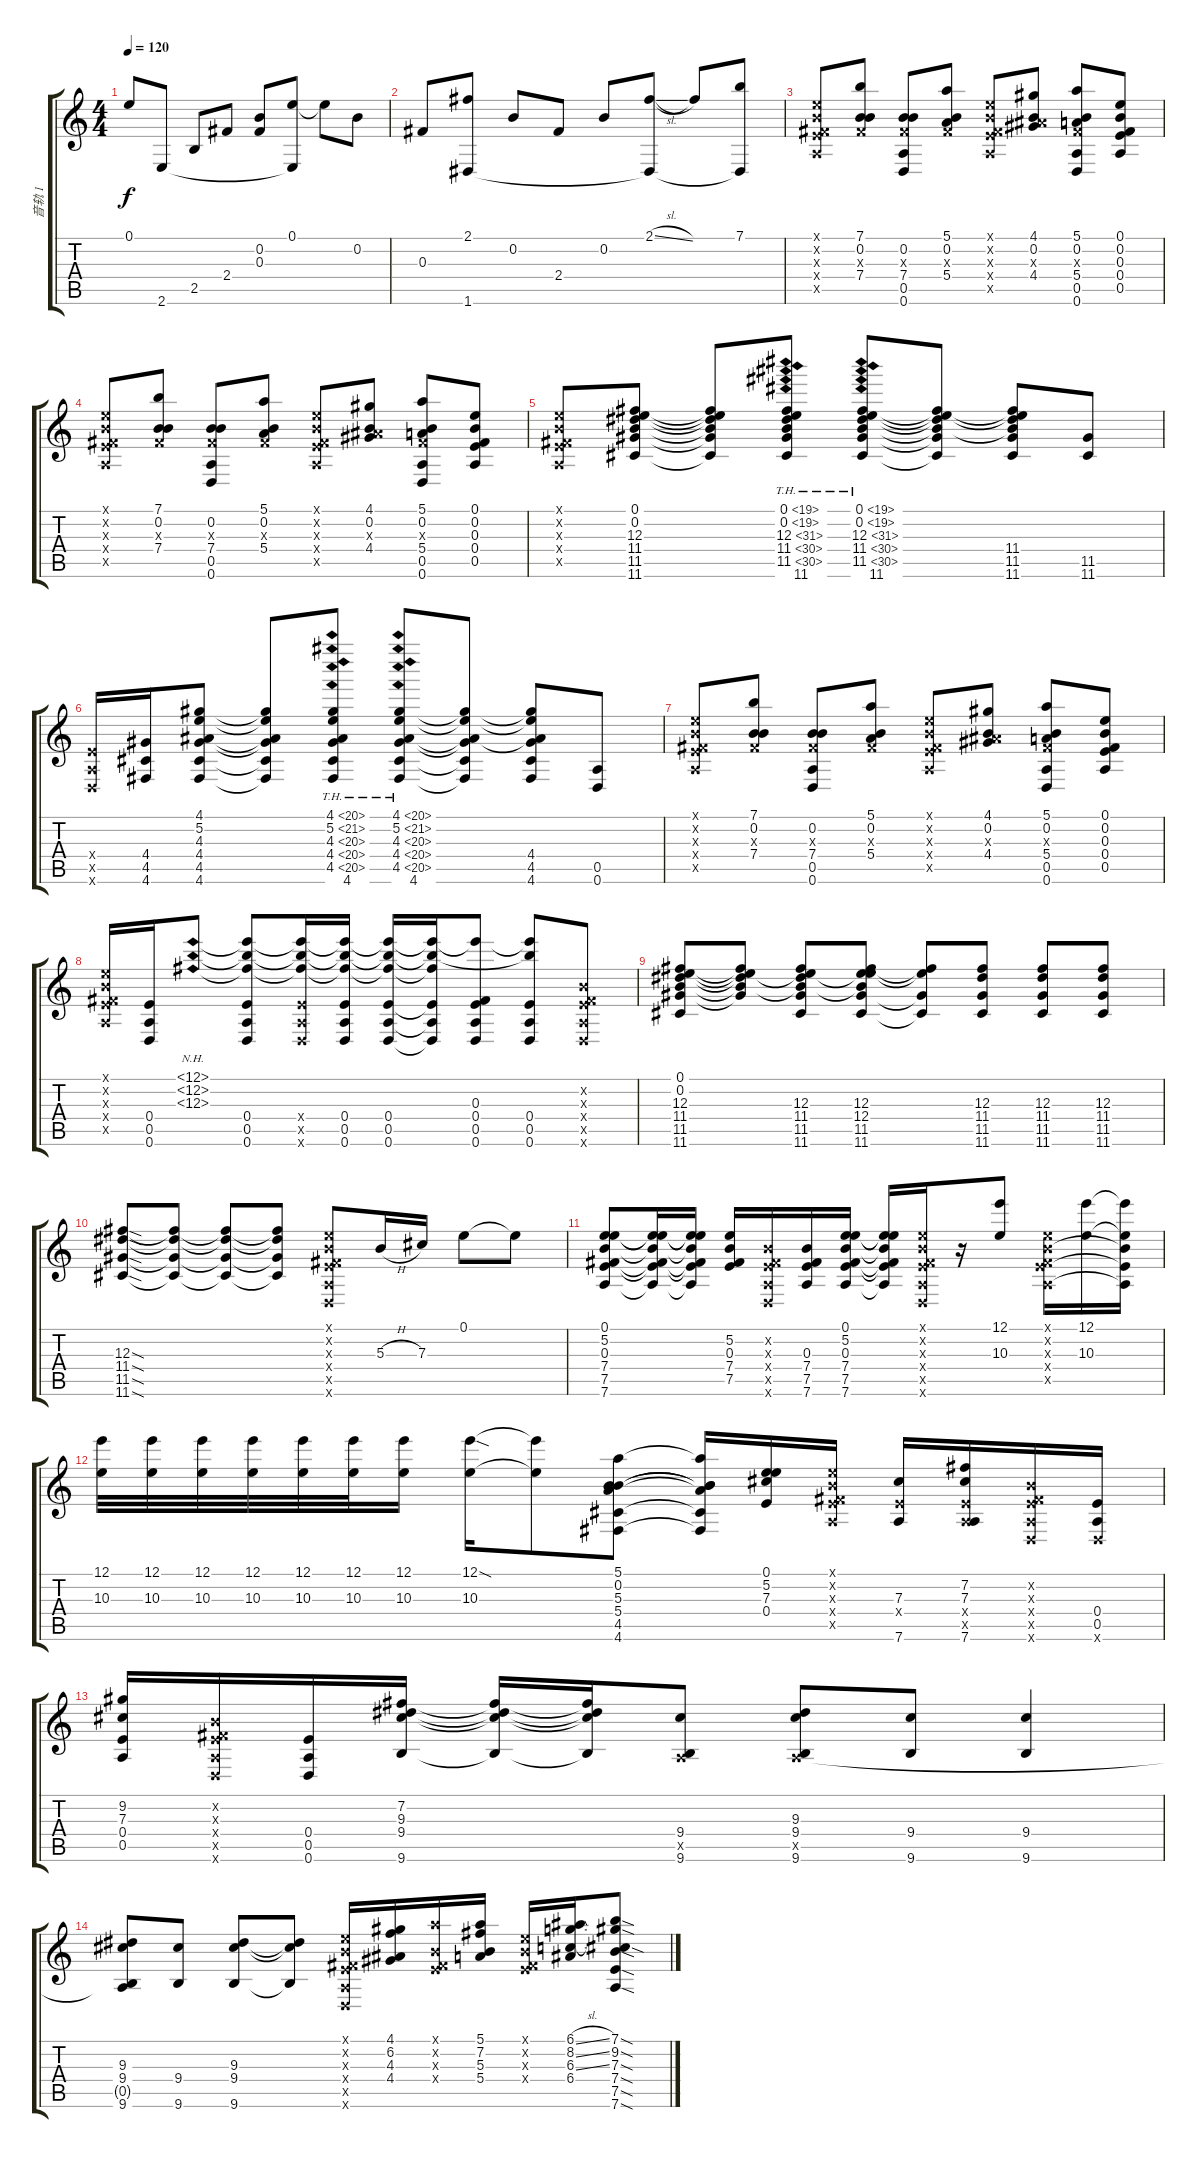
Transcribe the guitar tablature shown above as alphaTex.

\track ("音轨 1" "音轨 1") {instrument acousticguitarnylon}
\staff {score tabs}
\tuning (E4 B3 Gb3 E3 A2 D2) {hide}
\ts (4 4)
\tempo 120
\clef g2
\ks c
0.1{t}.8{dy f} 2.6.8 2.5.8 2.4.8 (0.2 0.3).8 (0.1 2.6{t}).8 0.1{t}.8 0.2.8 |
0.3.8 (2.1 1.6).8 0.2.8 2.4.8 0.2.8 (2.1{sl} 1.6{t}).8 2.1{t}.8 (7.1 1.6{t}).8 |
(0.1{x} 0.2{x} 0.3{x} 0.4{x} 0.5{x}).8 (7.1 0.2 0.3{x} 7.4).8 (0.2 0.3{x} 7.4 0.5 0.6).8 (5.1 0.2 0.3{x} 5.4).8 (0.1{x} 0.2{x} 0.3{x} 0.4{x} 0.5{x}).8 (4.1 0.2 4.3{x} 4.4).8 (5.1 0.2 0.3{x} 5.4 0.5 0.6).8 (0.1 0.2 0.3 0.4 0.5).8 |
(0.1{x} 0.2{x} 0.3{x} 0.4{x} 0.5{x}).8 (7.1 0.2 0.3{x} 7.4).8 (0.2 0.3{x} 7.4 0.5 0.6).8 (5.1 0.2 0.3{x} 5.4).8 (0.1{x} 0.2{x} 0.3{x} 0.4{x} 0.5{x}).8 (4.1 0.2 4.3{x} 4.4).8 (5.1 0.2 0.3{x} 5.4 0.5 0.6).8 (0.1 0.2 0.3 0.4 0.5).8 |
(0.1{x} 0.2{x} 0.3{x} 0.4{x} 0.5{x}).8 (0.1 0.2 12.3 11.4 11.5 11.6).8 (0.1{t} 0.2{t} 12.3{t} 11.4{t} 11.5{t} 11.6{t}).8 (0.1{th 19} 0.2{th 19} 12.3{th 19} 11.4{th 19} 11.5{th 19} 11.6).8 (0.1{th 19} 0.2{th 19} 12.3{th 19} 11.4{th 19} 11.5{th 19} 11.6).8 (0.1{t} 0.2{t} 12.3{t} 11.4{t} 11.5{t} 11.6{t}).8 (0.1{t} 0.2{t} 12.3{t} 11.4 11.5 11.6).8 (11.5 11.6).8 |
(0.4{x} 0.5{x} 0.6{x}).16 (4.4 4.5 4.6).16 (4.1 5.2 4.3 4.4 4.5 4.6).8 (4.1{t} 5.2{t} 4.3{t} 4.4{t} 4.5{t} 4.6{t}).8 (4.1{th 16} 5.2{th 16} 4.3{th 16} 4.4{th 16} 4.5{th 16} 4.6).8 (4.1{th 16} 5.2{th 16} 4.3{th 16} 4.4{th 16} 4.5{th 16} 4.6).8 (4.1{t} 5.2{t} 4.3{t} 4.4{t} 4.5{t} 4.6{t}).8 (4.1{t} 5.2{t} 4.3{t} 4.4 4.5 4.6).8 (0.5 0.6).8 |
(0.1{x} 0.2{x} 0.3{x} 0.4{x} 0.5{x}).8 (7.1 0.2 0.3{x} 7.4).8 (0.2 0.3{x} 7.4 0.5 0.6).8 (5.1 0.2 0.3{x} 5.4).8 (0.1{x} 0.2{x} 0.3{x} 0.4{x} 0.5{x}).8 (4.1 0.2 4.3{x} 4.4).8 (5.1 0.2 0.3{x} 5.4 0.5 0.6).8 (0.1 0.2 0.3 0.4 0.5).8 |
(0.1{x} 0.2{x} 0.3{x} 0.4{x} 0.5{x}).16 (0.4 0.5 0.6).16 (12.1{nh} 12.2{nh} 12.3{nh}).8 (12.1{t} 12.2{t} 12.3{t} 0.4 0.5 0.6).8 (12.1{t} 12.2{t} 12.3{t} 0.4{x} 0.5{x} 0.6{x}).16 (12.1{t} 12.2{t} 12.3{t} 0.4 0.5 0.6).16 (12.1{t} 12.2{t} 12.3{t} 0.4 0.5 0.6).16 (12.1{t} 12.2{t} 12.3{t} 0.4{t} 0.5{t} 0.6{t}).16 (12.1{t} 0.3 0.4 0.5 0.6).8 (12.1{t} 12.2{t} 0.4 0.5 0.6).8 (0.2{x} 0.3{x} 0.4{x} 0.5{x} 0.6{x}).8 |
(0.1 0.2 12.3 11.4 11.5 11.6).8 (0.1{t} 0.2{t} 12.3{t} 11.4{t} 11.5{t}).8 (0.1{t} 0.2{t} 12.3 11.4 11.5 11.6).8 (0.1{t} 0.2{t} 12.3 12.4 11.5 11.6).8 (12.3{t} 12.4{t} 11.5{t} 11.6{t}).8 (12.3 11.4 11.5 11.6).8 (12.3 11.4 11.5 11.6).8 (12.3 11.4 11.5 11.6).8 |
(12.3{sod} 11.4{sod} 11.5{sod} 11.6{sod}).8 (12.3{t} 11.4{t} 11.5{t} 11.6{t}).8 (12.3{t} 11.4{t} 11.5{t} 11.6{t}).8 (12.3{t} 11.4{t} 11.5{t} 11.6{t}).8 (0.1{x} 0.2{x} 0.3{x} 0.4{x} 0.5{x} 0.6{x}).8 5.3{h}.16 7.3.16 0.1.8 0.1{t}.8 |
(0.1 5.2 0.3 7.4 7.5 7.6).8 (0.1{t} 5.2{t} 0.3{t} 7.4{t} 7.5{t} 7.6{t}).16 (0.1{t} 5.2{t} 0.3{t} 7.4{t} 7.5{t} 7.6{t}).16 (5.2 0.3 7.4 7.5).16 (0.2{x} 0.3{x} 0.4{x} 0.5{x} 0.6{x}).16 (0.3 7.4 7.5 7.6).16 (0.1 5.2 0.3 7.4 7.5 7.6).16 (0.1{t} 5.2{t} 0.3{t} 7.4{t} 7.5{t} 7.6{t}).16 (0.1{x} 0.2{x} 0.3{x} 0.4{x} 0.5{x} 0.6{x}).16 r.16 (12.1 10.3).8 (0.1{x} 0.2{x} 0.3{x} 0.4{x} 0.5{x}).16 (12.1 10.3).16 (12.1{t} 0.2{t} 10.3{t} 0.4{t} 0.5{t}).16 |
(12.1 10.3).32 (12.1 10.3).32 (12.1 10.3).32 (12.1 10.3).32 (12.1 10.3).32 (12.1 10.3).32 (12.1 10.3).16 (12.1{sod} 10.3).16 (12.1{t} 10.3{t}).8 (5.1 0.2 5.3 5.4 4.5 4.6).8 (5.1{t} 0.2{t} 5.3{t} 5.4{t} 4.5{t} 4.6{t}).16 (0.1 5.2 7.3 0.4).16 (0.1{x} 0.2{x} 0.3{x} 0.4{x} 0.5{x}).16 (7.3 0.4{x} 7.6).16 (7.2 7.3 0.4{x} 0.5{x} 7.6).16 (0.2{x} 0.3{x} 0.4{x} 0.5{x} 0.6{x}).16 (0.4 0.5 0.6{x}).16 |
(9.2 7.3 0.4 0.5).16 (0.2{x} 0.3{x} 0.4{x} 0.5{x} 0.6{x}).16 (0.4 0.5 0.6).16 (7.2 9.3 9.4 9.6).16 (7.2{t} 9.3{t} 9.4{t} 9.6{t}).16 (7.2{t} 9.3{t} 9.4{t} 9.6{t}).16 (9.4 0.5{x} 9.6).8 (9.3 9.4 0.5{x} 9.6).8 (9.4 9.6).8 (9.4 9.6).4 |
(9.3 9.4 0.5{t} 9.6).8 (9.4 9.6).8 (9.3 9.4 9.6).8 (9.3{t} 9.4{t} 9.6{t}).8 (0.1{x} 0.2{x} 0.3{x} 0.4{x} 0.5{x} 0.6{x}).16 (4.1 6.2 4.3 4.4).16 (5.1{x} 0.2{x} 0.3{x} 0.4{x}).16 (5.1 7.2 5.3 5.4).16 (0.1{x} 0.2{x} 0.3{x} 0.4{x}).16 (6.1{sl} 8.2{sl} 6.3{sl} 6.4).16 (7.1{sod} 9.2{sod} 7.3{sod} 7.4{sod} 7.5{sod} 7.6{sod}).8
